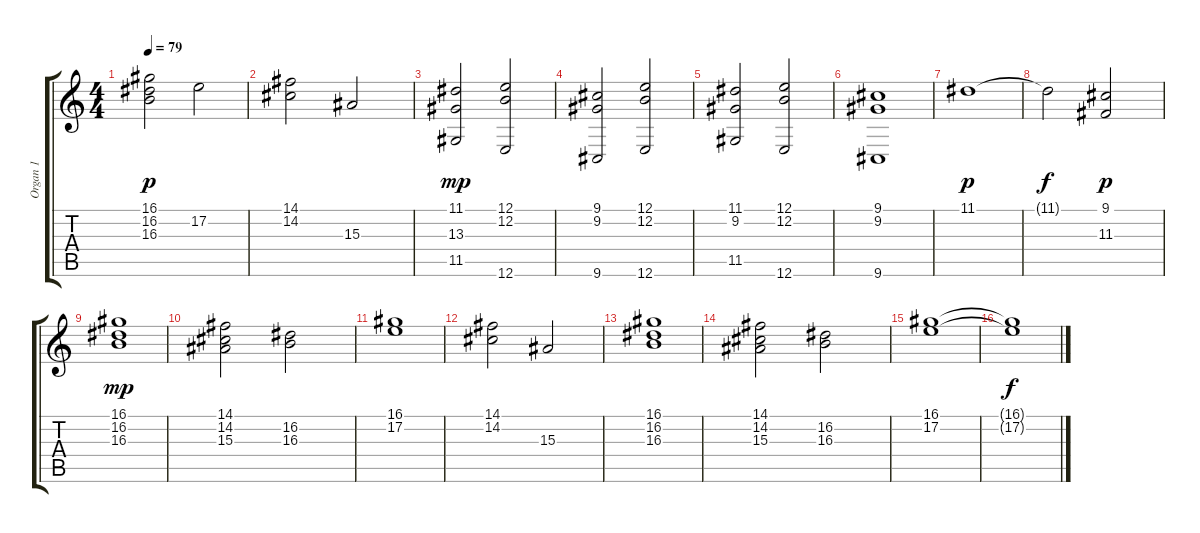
\track ("Organ 1" "Organ 1") {instrument seashore}
\staff {score tabs}
\tuning (E4 B3 G3 D3 A2 E2) {hide}
\ts (4 4)
\tempo 79
\clef g2
\ks c
(16.1 16.2 16.3).2{dy p} 17.2.2 |
(14.1 14.2).2 15.3.2 |
(11.1 13.3 11.5).2{dy mp} (12.1 12.2 12.6).2 |
(9.1 9.2 9.6).2 (12.1 12.2 12.6).2 |
(11.1 9.2 11.5).2 (12.1 12.2 12.6).2 |
(9.1 9.2 9.6).1 |
11.1.1{dy p} |
11.1{t}.2{dy f} (9.1 11.3).2{dy p} |
(16.1 16.2 16.3).1{dy mp} |
(14.1 14.2 15.3).2 (16.2 16.3).2 |
(16.1 17.2).1 |
(14.1 14.2).2 15.3.2 |
(16.1 16.2 16.3).1 |
(14.1 14.2 15.3).2 (16.2 16.3).2 |
(16.1 17.2).1 |
(16.1{t} 17.2{t}).1{dy f}
